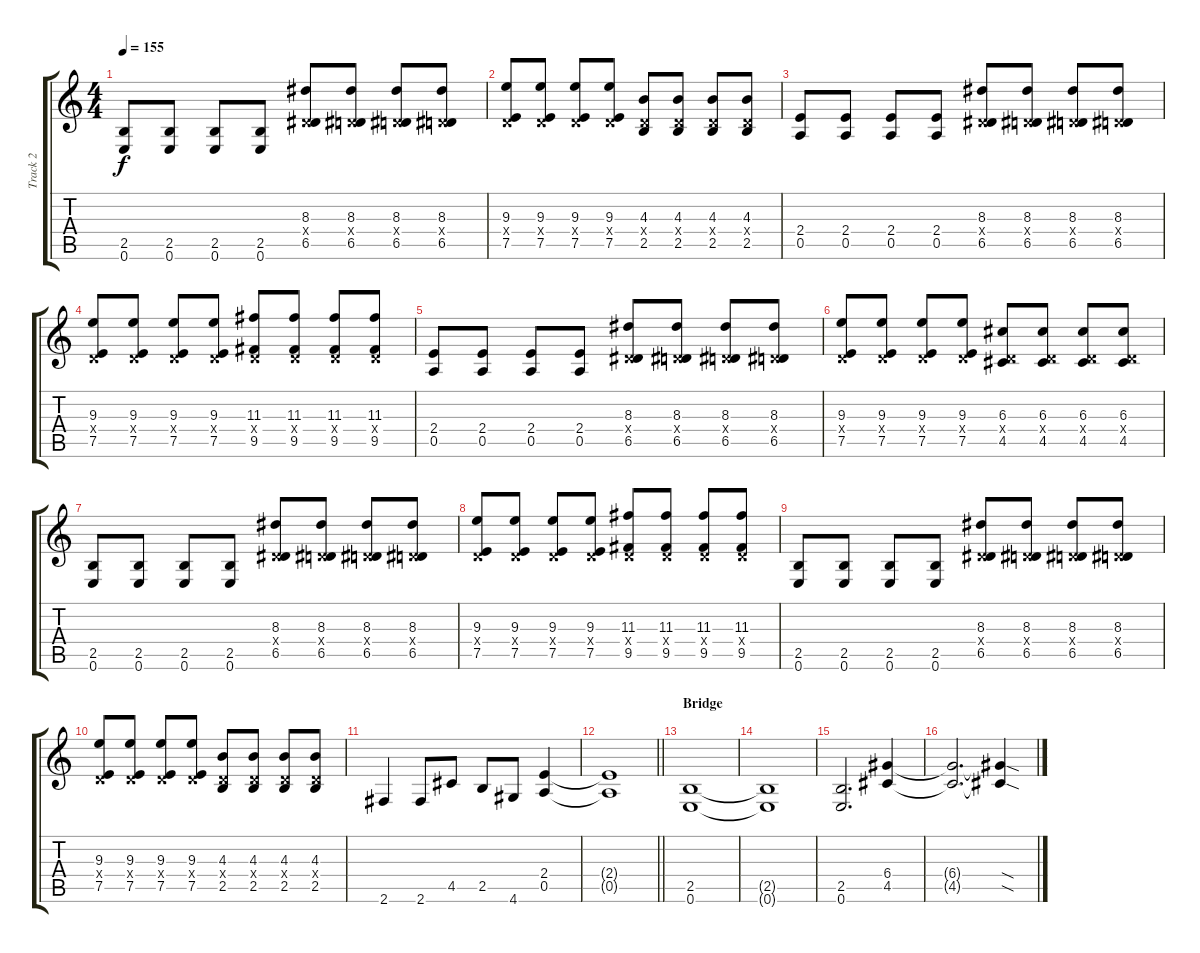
\track ("Track 2" "Track 2") {instrument overdrivenguitar}
\staff {score tabs}
\tuning (E4 B3 G3 D3 A2 E2) {hide}
\ts (4 4)
\tempo 155
\clef g2
\ks c
(2.5 0.6).8{dy f} (2.5 0.6).8 (2.5 0.6).8 (2.5 0.6).8 (8.3 0.4{x} 6.5).8 (8.3 0.4{x} 6.5).8 (8.3 0.4{x} 6.5).8 (8.3 0.4{x} 6.5).8 |
(9.3 0.4{x} 7.5).8 (9.3 0.4{x} 7.5).8 (9.3 0.4{x} 7.5).8 (9.3 0.4{x} 7.5).8 (4.3 0.4{x} 2.5).8 (4.3 0.4{x} 2.5).8 (4.3 0.4{x} 2.5).8 (4.3 0.4{x} 2.5).8 |
(2.4 0.5).8 (2.4 0.5).8 (2.4 0.5).8 (2.4 0.5).8 (8.3 0.4{x} 6.5).8 (8.3 0.4{x} 6.5).8 (8.3 0.4{x} 6.5).8 (8.3 0.4{x} 6.5).8 |
(9.3 0.4{x} 7.5).8 (9.3 0.4{x} 7.5).8 (9.3 0.4{x} 7.5).8 (9.3 0.4{x} 7.5).8 (11.3 0.4{x} 9.5).8 (11.3 0.4{x} 9.5).8 (11.3 0.4{x} 9.5).8 (11.3 0.4{x} 9.5).8 |
(2.4 0.5).8 (2.4 0.5).8 (2.4 0.5).8 (2.4 0.5).8 (8.3 0.4{x} 6.5).8 (8.3 0.4{x} 6.5).8 (8.3 0.4{x} 6.5).8 (8.3 0.4{x} 6.5).8 |
(9.3 0.4{x} 7.5).8 (9.3 0.4{x} 7.5).8 (9.3 0.4{x} 7.5).8 (9.3 0.4{x} 7.5).8 (6.3 0.4{x} 4.5).8 (6.3 0.4{x} 4.5).8 (6.3 0.4{x} 4.5).8 (6.3 0.4{x} 4.5).8 |
(2.5 0.6).8 (2.5 0.6).8 (2.5 0.6).8 (2.5 0.6).8 (8.3 0.4{x} 6.5).8 (8.3 0.4{x} 6.5).8 (8.3 0.4{x} 6.5).8 (8.3 0.4{x} 6.5).8 |
(9.3 0.4{x} 7.5).8 (9.3 0.4{x} 7.5).8 (9.3 0.4{x} 7.5).8 (9.3 0.4{x} 7.5).8 (11.3 0.4{x} 9.5).8 (11.3 0.4{x} 9.5).8 (11.3 0.4{x} 9.5).8 (11.3 0.4{x} 9.5).8 |
(2.5 0.6).8 (2.5 0.6).8 (2.5 0.6).8 (2.5 0.6).8 (8.3 0.4{x} 6.5).8 (8.3 0.4{x} 6.5).8 (8.3 0.4{x} 6.5).8 (8.3 0.4{x} 6.5).8 |
(9.3 0.4{x} 7.5).8 (9.3 0.4{x} 7.5).8 (9.3 0.4{x} 7.5).8 (9.3 0.4{x} 7.5).8 (4.3 0.4{x} 2.5).8 (4.3 0.4{x} 2.5).8 (4.3 0.4{x} 2.5).8 (4.3 0.4{x} 2.5).8 |
2.6.4 2.6.8 4.5.8 2.5.8 4.6.8 (2.4 0.5).4 |
\barLineRight lightlight
(2.4{t} 0.5{t}).1 |
\section ("" "Bridge")
(2.5 0.6).1 |
(2.5{t} 0.6{t}).1 |
(2.5 0.6).2{d} (6.4 4.5).4 |
(6.4{t} 4.5{t}).2{d} (6.4{sod t} 4.5{sod t}).4
